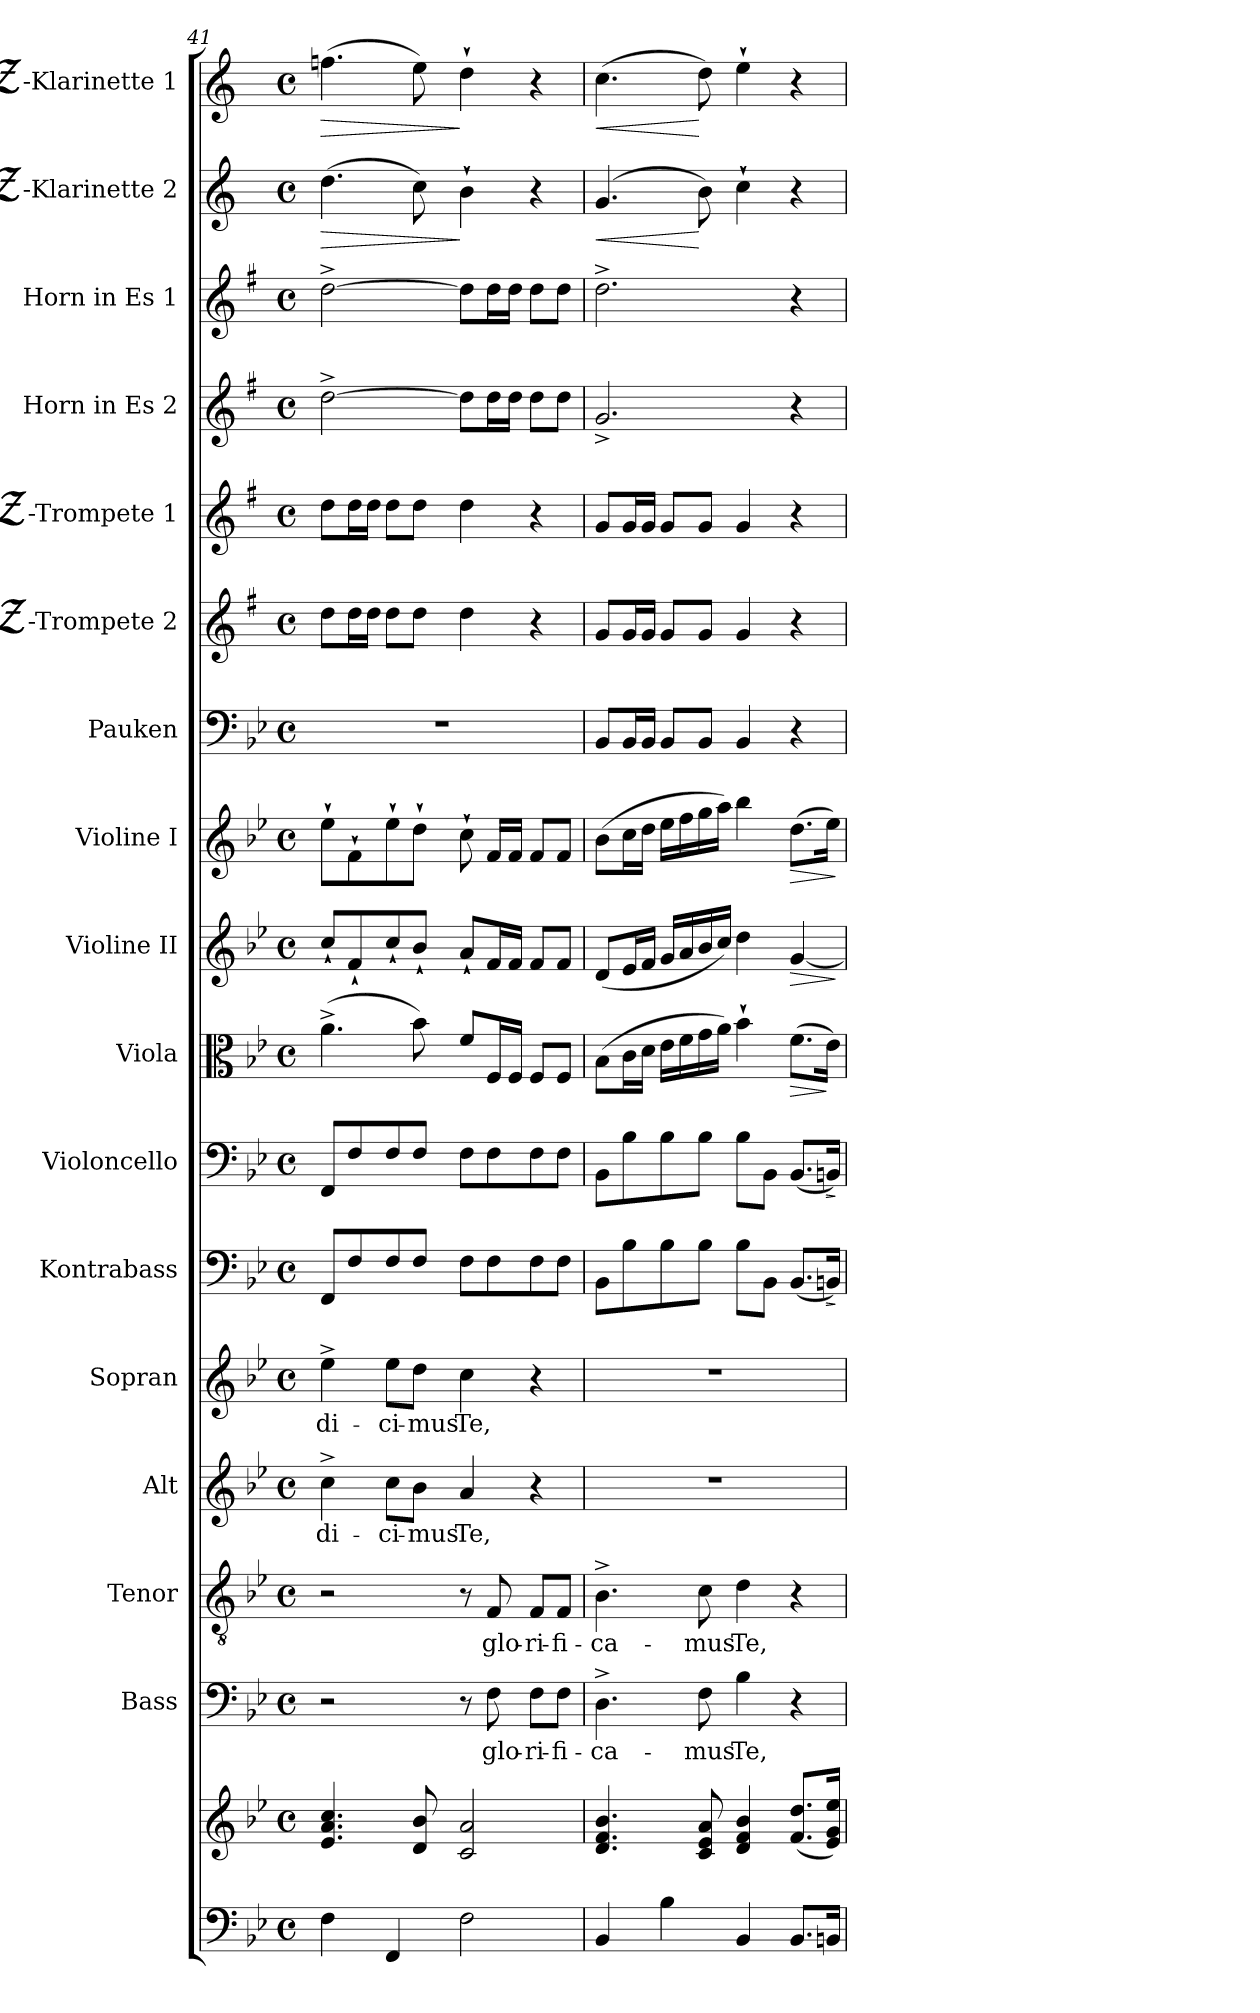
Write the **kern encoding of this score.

**kern	**kern	**kern	**text	**kern	**text	**kern	**text	**kern	**text	**kern	**dynam	**kern	**dynam	**kern	**dynam	**kern	**dynam	**kern	**dynam	**kern	**kern	**kern	**kern	**kern	**kern	**dynam	**kern	**dynam
*part17	*part17	*part16	*part16	*part15	*part15	*part14	*part14	*part13	*part13	*part12	*part12	*part11	*part11	*part10	*part10	*part9	*part9	*part8	*part8	*part7	*part6	*part5	*part4	*part3	*part2	*part2	*part1	*part1
*staff18	*staff17	*staff16	*staff16	*staff15	*staff15	*staff14	*staff14	*staff13	*staff13	*staff12	*staff12	*staff11	*staff11	*staff10	*staff10	*staff9	*staff9	*staff8	*staff8	*staff7	*staff6	*staff5	*staff4	*staff3	*staff2	*staff2	*staff1	*staff1
*	*	*I"Bass	*	*I"Tenor	*	*I"Alt	*	*I"Sopran	*	*I"Kontrabass	*	*I"Violoncello	*	*I"Viola	*	*I"Violine II	*	*I"Violine I	*	*I"Pauken	*I"Bb-Trompete 2	*I"Bb-Trompete 1	*I"Horn in Es 2	*I"Horn in Es 1	*I"Bb-Klarinette 2	*	*I"Bb-Klarinette 1	*
*	*	*I'B.	*	*I'T.	*	*I'A.	*	*I'S.	*	*I'Kb.	*	*I'Vc.	*	*I'Vla.	*	*I'Vl. II	*	*I'Vl. I	*	*I'Pk.	*I'Bb Trp. 2	*I'Bb Trp. 1	*	*	*I'Bb Kl. 2	*	*I'Bb Kl. 1	*
*clefF4	*clefG2	*clefF4	*	*clefGv2	*	*clefG2	*	*clefG2	*	*clefF4	*	*clefF4	*	*clefC3	*	*clefG2	*	*clefG2	*	*clefF4	*clefG2	*clefG2	*clefG2	*clefG2	*clefG2	*	*clefG2	*
*	*	*	*	*	*	*	*	*	*	*ITrd7c12	*	*	*	*	*	*	*	*	*	*	*ITrd-2c-3	*ITrd-2c-3	*ITrd5c9	*ITrd5c9	*ITrd1c2	*	*ITrd1c2	*
*k[b-e-]	*k[b-e-]	*k[b-e-]	*	*k[b-e-]	*	*k[b-e-]	*	*k[b-e-]	*	*k[b-e-]	*	*k[b-e-]	*	*k[b-e-]	*	*k[b-e-]	*	*k[b-e-]	*	*k[b-e-]	*k[b-e-]	*k[b-e-]	*k[b-e-]	*k[b-e-]	*k[b-e-]	*	*k[b-e-]	*
*B-:	*B-:	*B-:	*	*B-:	*	*B-:	*	*B-:	*	*B-:	*	*B-:	*	*B-:	*	*B-:	*	*B-:	*	*B-:	*B-:	*B-:	*B-:	*B-:	*B-:	*	*B-:	*
*M4/4	*M4/4	*M4/4	*	*M4/4	*	*M4/4	*	*M4/4	*	*M4/4	*	*M4/4	*	*M4/4	*	*M4/4	*	*M4/4	*	*M4/4	*M4/4	*M4/4	*M4/4	*M4/4	*M4/4	*	*M4/4	*
*met(c)	*met(c)	*met(c)	*	*met(c)	*	*met(c)	*	*met(c)	*	*met(c)	*	*met(c)	*	*met(c)	*	*met(c)	*	*met(c)	*	*met(c)	*met(c)	*met(c)	*met(c)	*met(c)	*met(c)	*	*met(c)	*
=41	=41	=41	=41	=41	=41	=41	=41	=41	=41	=41	=41	=41	=41	=41	=41	=41	=41	=41	=41	=41	=41	=41	=41	=41	=41	=41	=41	=41
!	!	!	!	!	!	!	!LO:LY:b	!	!LO:LY:b	!	!	!	!	!	!	!	!	!	!	!	!	!	!	!	!	!LO:HP:b	!	!LO:HP:b
4F\	4.e-/ 4.a/ 4.cc/	2r	.	2r	.	4cc^>\	-di-	4ee-^>\	-di-	8FFF/L	.	8FF/L	.	(>4.a^>\	.	8cc`</L	.	8ee-`>\L	.	1r	8ff\L	8ff\L	[2f^>\	[2f^>\	(>4.cc\	>	(>4.ee-X\	>
.	.	.	.	.	.	.	.	.	.	8FF/	.	8F/	.	.	.	8f`</	.	8f`>\	.	.	16ff\L	16ff\L	.	.	.	.	.	.
.	.	.	.	.	.	.	.	.	.	.	.	.	.	.	.	.	.	.	.	.	16ff\JJ	16ff\JJ	.	.	.	.	.	.
!	!	!	!	!	!	!	!LO:LY:b	!	!LO:LY:b	!	!	!	!	!	!	!	!	!	!	!	!	!	!	!	!	!	!	!
4FF/	.	.	.	.	.	8cc\L	-ci-	8ee-\L	-ci-	8FF/	.	8F/	.	.	.	8cc`</	.	8ee-`>\	.	.	8ff\L	8ff\L	.	.	.	.	.	.
!	!	!	!	!	!	!	!LO:LY:b	!	!LO:LY:b	!	!	!	!	!	!	!	!	!	!	!	!	!	!	!	!	!	!	!
.	8d/ 8b-/	.	.	.	.	8b-\J	-mus	8dd\J	-mus	8FF/J	.	8F/J	.	8b-\)	.	8b-`</J	.	8dd`>\J	.	.	8ff\J	8ff\J	.	.	8b-\)	.	8dd\)	.
!	!	!	!	!	!	!	!LO:LY:b	!	!LO:LY:b	!	!	!	!	!	!	!	!	!	!	!	!	!	!	!	!	!	!	!
2F\	2c/ 2a/	8r	.	8r	.	4a/	Te,	4cc\	Te,	8FF\L	.	8F\L	.	8f/L	.	8a`</L	.	8cc`>\	.	.	4ff\	4ff\	8f\L]	8f\L]	4a`>\	]	4cc`>\	]
!	!	!	!LO:LY:b	!	!LO:LY:b	!	!	!	!	!	!	!	!	!	!	!	!	!	!	!	!	!	!	!	!	!	!	!
.	.	8F\	glo-	8F/	glo-	.	.	.	.	8FF\	.	8F\	.	16F/L	.	16f/L	.	16f/LL	.	.	.	.	16f\L	16f\L	.	.	.	.
.	.	.	.	.	.	.	.	.	.	.	.	.	.	16F/JJ	.	16f/JJ	.	16f/JJ	.	.	.	.	16f\JJ	16f\JJ	.	.	.	.
!	!	!	!LO:LY:b	!	!LO:LY:b	!	!	!	!	!	!	!	!	!	!	!	!	!	!	!	!	!	!	!	!	!	!	!
.	.	8F\L	-ri-	8F/L	-ri-	4r	.	4r	.	8FF\	.	8F\	.	8F/L	.	8f/L	.	8f/L	.	.	4r	4r	8f\L	8f\L	4r	.	4r	.
!	!	!	!LO:LY:b	!	!LO:LY:b	!	!	!	!	!	!	!	!	!	!	!	!	!	!	!	!	!	!	!	!	!	!	!
.	.	8F\J	-fi-	8F/J	-fi-	.	.	.	.	8FF\J	.	8F\J	.	8F/J	.	8f/J	.	8f/J	.	.	.	.	8f\J	8f\J	.	.	.	.
=42	=42	=42	=42	=42	=42	=42	=42	=42	=42	=42	=42	=42	=42	=42	=42	=42	=42	=42	=42	=42	=42	=42	=42	=42	=42	=42	=42	=42
!	!	!	!LO:LY:b	!	!LO:LY:b	!	!	!	!	!	!	!	!	!	!	!	!	!	!	!	!	!	!	!	!	!LO:HP:b	!	!LO:HP:b
4BB-/	4.d/ 4.f/ 4.b-/	4.D^>\	-ca-	4.B-^>\	-ca-	1r	.	1r	.	8BBB-\L	.	8BB-\L	.	(>8B-\L	.	(<8d/L	.	(>8b-\L	.	8BB-/L	8b-/L	8b-/L	2.B-^</	2.f^>\	(4.f/	<	(>4.b-\	<
.	.	.	.	.	.	.	.	.	.	8BB-\	.	8B-\	.	16c\L	.	16e-/L	.	16cc\L	.	16BB-/L	16b-/L	16b-/L	.	.	.	.	.	.
.	.	.	.	.	.	.	.	.	.	.	.	.	.	16d\JJ	.	16f/JJ	.	16dd\JJ	.	16BB-/JJ	16b-/JJ	16b-/JJ	.	.	.	.	.	.
4B-\	.	.	.	.	.	.	.	.	.	8BB-\	.	8B-\	.	16e-\LL	.	16g/LL	.	16ee-\LL	.	8BB-/L	8b-/L	8b-/L	.	.	.	.	.	.
.	.	.	.	.	.	.	.	.	.	.	.	.	.	16f\	.	16a/	.	16ff\	.	.	.	.	.	.	.	.	.	.
!	!	!	!LO:LY:b	!	!LO:LY:b	!	!	!	!	!	!	!	!	!	!	!	!	!	!	!	!	!	!	!	!	!	!	!
.	8c/ 8e-/ 8a/	8F\	-mus	8c\	-mus	.	.	.	.	8BB-\J	.	8B-\J	.	16g\	.	16b-/	.	16gg\	.	8BB-/J	8b-/J	8b-/J	.	.	8a\)	[	8cc\)	[
.	.	.	.	.	.	.	.	.	.	.	.	.	.	16a\JJ)	.	16cc/JJ)	.	16aa\JJ)	.	.	.	.	.	.	.	.	.	.
!	!	!	!LO:LY:b	!	!LO:LY:b	!	!	!	!	!	!	!	!	!	!	!	!	!	!	!	!	!	!	!	!	!	!	!
4BB-/	4d/ 4f/ 4b-/	4B-\	Te,	4d\	Te,	.	.	.	.	8BB-\L	.	8B-\L	.	4b-`>\	.	4dd\	.	4bb-\	.	4BB-/	4b-/	4b-/	.	.	4b-`>\	.	4dd`>\	.
.	.	.	.	.	.	.	.	.	.	8BBB-\J	.	8BB-\J	.	.	.	.	.	.	.	.	.	.	.	.	.	.	.	.
!	!	!	!	!	!	!	!	!	!	!	!	!	!	!	!LO:HP:b	!	!LO:HP:b	!	!LO:HP:b	!	!	!	!	!	!	!	!	!
8.BB-/L	(<8.f/ 8.dd/L	4r	.	4r	.	.	.	.	.	(<8.BBB-/L	.	(<8.BB-/L	.	(>8.f\L	>	[4g/	>	(>8.dd\L	>	4r	4r	4r	4r	4r	4r	.	4r	.
!	!	!	!	!	!	!	!	!	!	!	!LO:HP:b	!	!LO:HP:b	!	!	!	!	!	!	!	!	!	!	!	!	!	!	!
16BBn/Jk	16e-/ 16g/ 16ee-/Jk)	.	.	.	.	.	.	.	.	16BBBn/Jk)	>	16BBn/Jk)	>	16e-\Jk)	]	.	.	16ee-\Jk)	.	.	.	.	.	.	.	.	.	.
.	.	.	.	.	.	.	.	.	.	.	]	.	]	.	.	.	]	.	]	.	.	.	.	.	.	.	.	.
=	=	=	=	=	=	=	=	=	=	=	=	=	=	=	=	=	=	=	=	=	=	=	=	=	=	=	=	=
*-	*-	*-	*-	*-	*-	*-	*-	*-	*-	*-	*-	*-	*-	*-	*-	*-	*-	*-	*-	*-	*-	*-	*-	*-	*-	*-	*-	*-
